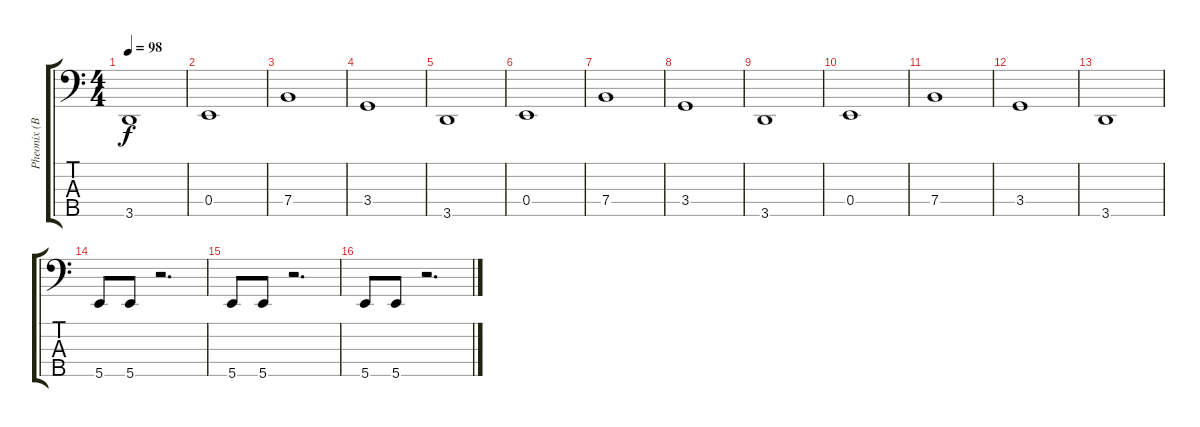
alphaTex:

\track ("Pheonix (Bass)" "Pheonix (B") {instrument electricbassfinger}
\staff {score tabs}
\tuning (G2 D2 A1 E1 B0) {hide}
\ts (4 4)
\tempo 98
\clef f4
\ks c
3.5.1{dy f} |
0.4.1 |
7.4.1 |
3.4.1 |
3.5.1 |
0.4.1 |
7.4.1 |
3.4.1 |
3.5.1 |
0.4.1 |
7.4.1 |
3.4.1 |
3.5.1 |
5.5.8{volume 8} 5.5.8{volume 7} r.2{d} |
5.5.8{volume 6} 5.5.8 r.2{d} |
5.5.8{volume 5} 5.5.8 r.2{d}
